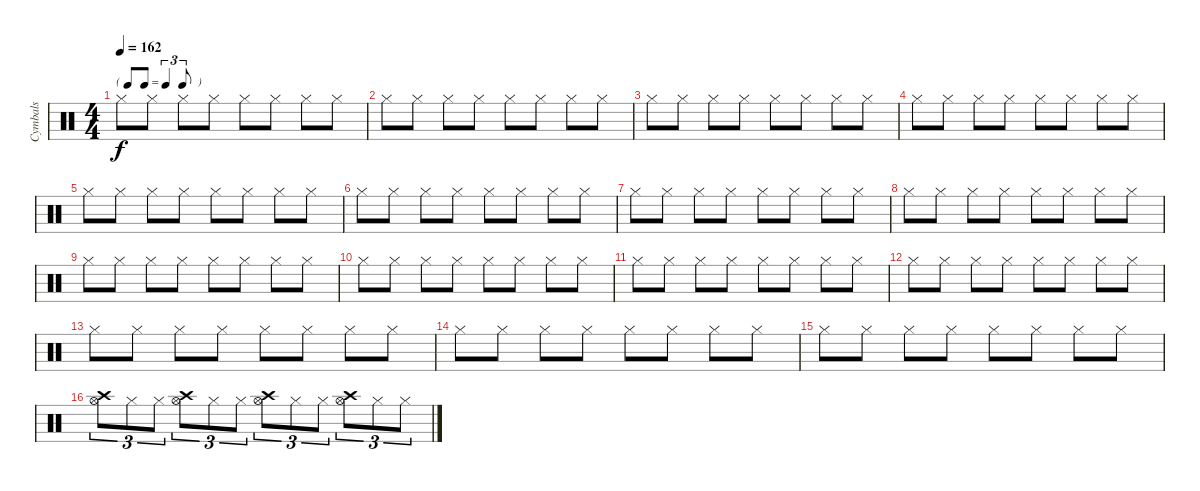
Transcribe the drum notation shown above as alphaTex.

\track ("Cymbals" "Cymbals") {instrument percussion}
\staff {score}
\articulation defaults
\ts (4 4)
\tf triplet8th
\tempo 162
\clef neutral
\ks c "Hi-Hat (closed)".8{dy f} "Hi-Hat (closed)".8 "Hi-Hat (closed)".8 "Hi-Hat (closed)".8 "Hi-Hat (closed)".8 "Hi-Hat (closed)".8 "Hi-Hat (closed)".8 "Hi-Hat (closed)".8
|
"Hi-Hat (closed)".8 "Hi-Hat (closed)".8 "Hi-Hat (closed)".8 "Hi-Hat (closed)".8 "Hi-Hat (closed)".8 "Hi-Hat (closed)".8 "Hi-Hat (closed)".8 "Hi-Hat (closed)".8 |
"Hi-Hat (closed)".8 "Hi-Hat (closed)".8 "Hi-Hat (closed)".8 "Hi-Hat (closed)".8 "Hi-Hat (closed)".8 "Hi-Hat (closed)".8 "Hi-Hat (closed)".8 "Hi-Hat (closed)".8 |
"Hi-Hat (closed)".8 "Hi-Hat (closed)".8 "Hi-Hat (closed)".8 "Hi-Hat (closed)".8 "Hi-Hat (closed)".8 "Hi-Hat (closed)".8 "Hi-Hat (closed)".8 "Hi-Hat (closed)".8 |
"Hi-Hat (closed)".8 "Hi-Hat (closed)".8 "Hi-Hat (closed)".8 "Hi-Hat (closed)".8 "Hi-Hat (closed)".8 "Hi-Hat (closed)".8 "Hi-Hat (closed)".8 "Hi-Hat (closed)".8 |
"Hi-Hat (closed)".8 "Hi-Hat (closed)".8 "Hi-Hat (closed)".8 "Hi-Hat (closed)".8 "Hi-Hat (closed)".8 "Hi-Hat (closed)".8 "Hi-Hat (closed)".8 "Hi-Hat (closed)".8 |
"Hi-Hat (closed)".8 "Hi-Hat (closed)".8 "Hi-Hat (closed)".8 "Hi-Hat (closed)".8 "Hi-Hat (closed)".8 "Hi-Hat (closed)".8 "Hi-Hat (closed)".8 "Hi-Hat (closed)".8 |
"Hi-Hat (closed)".8 "Hi-Hat (closed)".8 "Hi-Hat (closed)".8 "Hi-Hat (closed)".8 "Hi-Hat (closed)".8 "Hi-Hat (closed)".8 "Hi-Hat (closed)".8 "Hi-Hat (closed)".8 |
"Hi-Hat (closed)".8 "Hi-Hat (closed)".8 "Hi-Hat (closed)".8 "Hi-Hat (closed)".8 "Hi-Hat (closed)".8 "Hi-Hat (closed)".8 "Hi-Hat (closed)".8 "Hi-Hat (closed)".8 |
"Hi-Hat (closed)".8 "Hi-Hat (closed)".8 "Hi-Hat (closed)".8 "Hi-Hat (closed)".8 "Hi-Hat (closed)".8 "Hi-Hat (closed)".8 "Hi-Hat (closed)".8 "Hi-Hat (closed)".8 |
"Hi-Hat (closed)".8 "Hi-Hat (closed)".8 "Hi-Hat (closed)".8 "Hi-Hat (closed)".8 "Hi-Hat (closed)".8 "Hi-Hat (closed)".8 "Hi-Hat (closed)".8 "Hi-Hat (closed)".8 |
"Hi-Hat (closed)".8 "Hi-Hat (closed)".8 "Hi-Hat (closed)".8 "Hi-Hat (closed)".8 "Hi-Hat (closed)".8 "Hi-Hat (closed)".8 "Hi-Hat (closed)".8 "Hi-Hat (closed)".8 |
"Hi-Hat (closed)".8 "Hi-Hat (closed)".8 "Hi-Hat (closed)".8 "Hi-Hat (closed)".8 "Hi-Hat (closed)".8 "Hi-Hat (closed)".8 "Hi-Hat (closed)".8 "Hi-Hat (closed)".8 |
"Hi-Hat (closed)".8 "Hi-Hat (closed)".8 "Hi-Hat (closed)".8 "Hi-Hat (closed)".8 "Hi-Hat (closed)".8 "Hi-Hat (closed)".8 "Hi-Hat (closed)".8 "Hi-Hat (closed)".8 |
"Hi-Hat (closed)".8 "Hi-Hat (closed)".8 "Hi-Hat (closed)".8 "Hi-Hat (closed)".8 "Hi-Hat (closed)".8 "Hi-Hat (closed)".8 "Hi-Hat (closed)".8 "Hi-Hat (closed)".8 |
("Crash high (hit)" "Hi-Hat (open)").8{tu (3 2)} "Hi-Hat (closed)".8{tu (3 2)} "Hi-Hat (closed)".8{tu (3 2)} ("Crash high (hit)" "Hi-Hat (open)").8{tu (3 2)} "Hi-Hat (closed)".8{tu (3 2)} "Hi-Hat (closed)".8{tu (3 2)} ("Crash high (hit)" "Hi-Hat (open)").8{tu (3 2)} "Hi-Hat (closed)".8{tu (3 2)} "Hi-Hat (closed)".8{tu (3 2)} ("Crash high (hit)" "Hi-Hat (open)").8{tu (3 2)} "Hi-Hat (closed)".8{tu (3 2)} "Hi-Hat (closed)".8{tu (3 2)}
